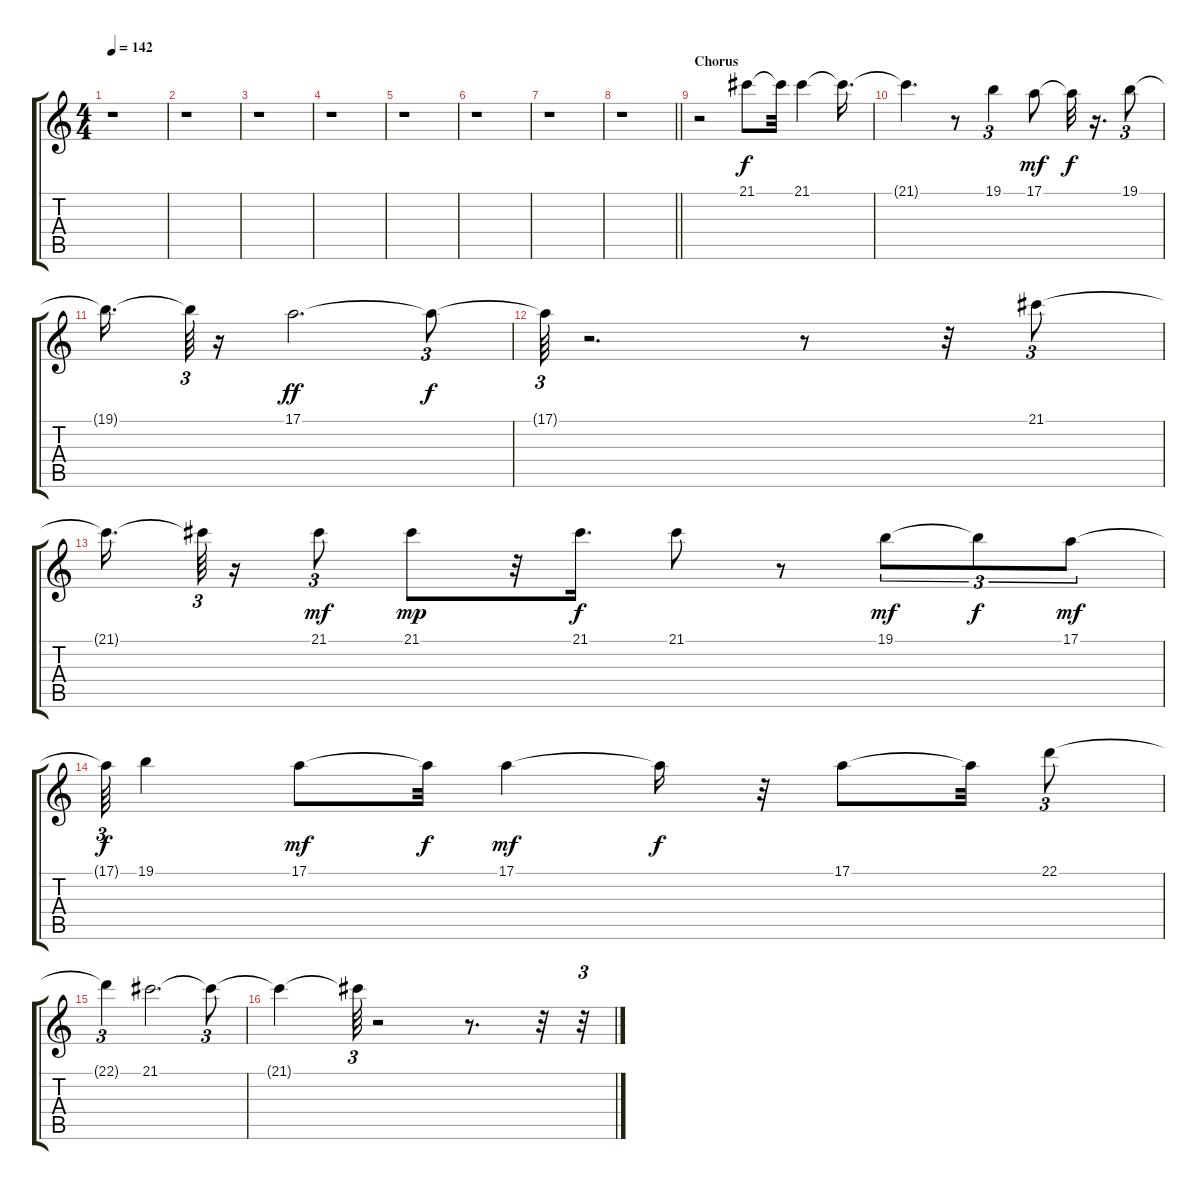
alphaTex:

\track "" {instrument panflute}
\staff {score tabs}
\tuning (E4 B3 G3 D3 A2 E2) {hide}
\ts (4 4)
\tempo 142
\clef g2
\ks c
r.1{dy f} |
r.1 |
r.1 |
r.1 |
r.1 |
r.1 |
r.1 |
\barLineRight lightlight
r.1 |
\section ("" "Chorus")
r.2 21.1.8 21.1{t}.32 21.1.4 21.1{t}.16{d} |
21.1{t}.4{d} r.8 19.1.4{tu (3 2)} 17.1.8{dy mf} 17.1{t}.32{dy f} r.16{d} 19.1.8{tu (3 2)} |
19.1{t}.16{d} 19.1{t}.64{tu (3 2)} r.16 17.1.2{d dy ff} 17.1{t}.8{tu (3 2) dy f} |
17.1{t}.64{tu (3 2)} r.2{d} r.8 r.32 21.1.8{tu (3 2)} |
21.1{t}.16{d} 21.1{t}.64{tu (3 2)} r.16 21.1.8{tu (3 2) dy mf} 21.1.8{dy mp} r.32 21.1.16{d dy f} 21.1.8 r.8 19.1.8{tu (3 2) dy mf} 19.1{t}.8{tu (3 2) dy f} 17.1.8{tu (3 2) dy mf} |
17.1{t}.64{tu (3 2) dy f} 19.1.4 17.1.8{dy mf} 17.1{t}.32{dy f} 17.1.4{dy mf} 17.1{t}.16{dy f} r.32 17.1.8 17.1{t}.32 22.1.8{tu (3 2)} |
22.1{t}.4{tu (3 2)} 21.1.2{d} 21.1{t}.8{tu (3 2)} |
21.1{t}.4 21.1{t}.64{tu (3 2)} r.2 r.8{d} r.32 r.32{tu (3 2)}
